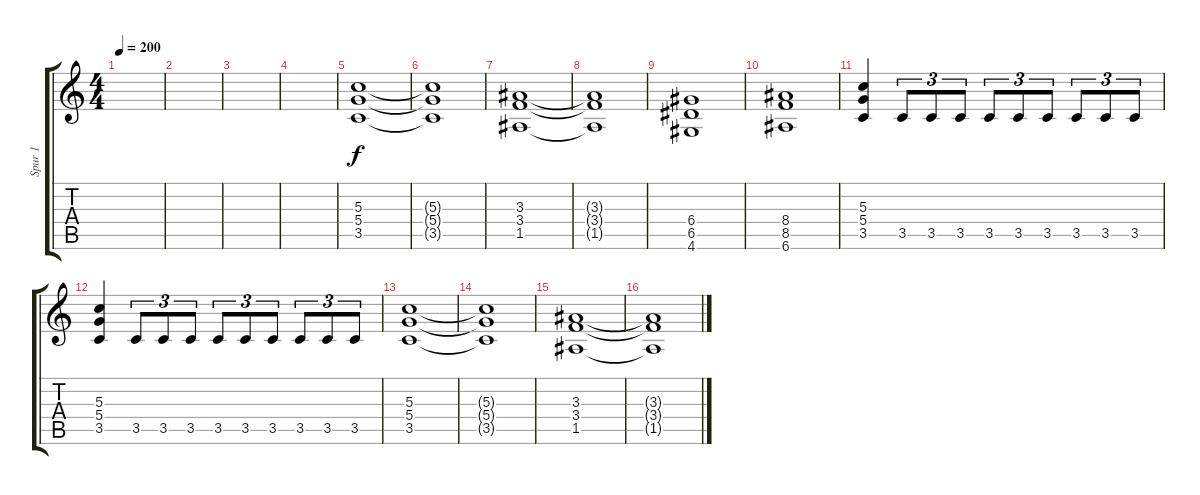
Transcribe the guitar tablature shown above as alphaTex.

\track ("Spur 1" "Spur 1") {instrument overdrivenguitar}
\staff {score tabs}
\tuning (E4 B3 G3 D3 A2 E2) {hide}
\ts (4 4)
\tempo 200
\clef g2
\ks c
|
|
|
|
(5.3 5.4 3.5).1 |
(5.3{t} 5.4{t} 3.5{t}).1 |
(3.3 3.4 1.5).1 |
(3.3{t} 3.4{t} 1.5{t}).1 |
(6.4 6.5 4.6).1 |
(8.4 8.5 6.6).1 |
(5.3 5.4 3.5).4 3.5.8{tu (3 2)} 3.5.8{tu (3 2)} 3.5.8{tu (3 2)} 3.5.8{tu (3 2)} 3.5.8{tu (3 2)} 3.5.8{tu (3 2)} 3.5.8{tu (3 2)} 3.5.8{tu (3 2)} 3.5.8{tu (3 2)} |
(5.3 5.4 3.5).4 3.5.8{tu (3 2)} 3.5.8{tu (3 2)} 3.5.8{tu (3 2)} 3.5.8{tu (3 2)} 3.5.8{tu (3 2)} 3.5.8{tu (3 2)} 3.5.8{tu (3 2)} 3.5.8{tu (3 2)} 3.5.8{tu (3 2)} |
(5.3 5.4 3.5).1 |
(5.3{t} 5.4{t} 3.5{t}).1 |
(3.3 3.4 1.5).1 |
(3.3{t} 3.4{t} 1.5{t}).1
